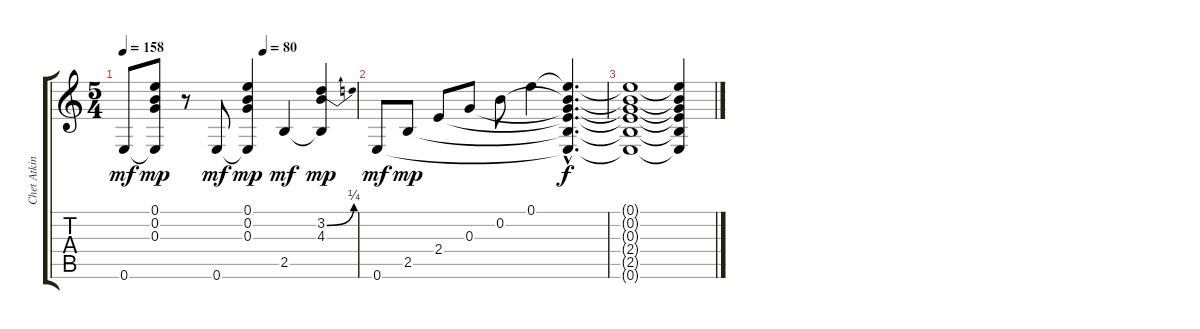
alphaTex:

\track ("Chet Atkins" "Chet Atkin") {instrument electricguitarjazz}
\staff {score tabs}
\tuning (E4 B3 G3 D3 A2 E2) {hide}
\ts (5 4)
\tempo 158
\tempo (80 0.6)
\clef g2
\ks c
0.6.8{dy mf} (0.1 0.2 0.3 0.6{t}).8{dy mp} r.8 0.6.8{dy mf} (0.1 0.2 0.3 0.6{t}).4{dy mp} 2.5.4{dy mf volume 0} (3.2{be (bend 0 0 60 1)} 4.3 2.5{t}).4{dy mp} |
0.6.8{dy mf} 2.5.8{dy mp} 2.4.8 0.3.8 0.2.8 0.1.4 (0.1{hac t} 0.2{hac t} 0.3{hac t} 2.4{hac t} 2.5{hac t} 0.6{hac t}).4{d dy f} |
(0.1{t} 0.2{t} 0.3{t} 2.4{t} 2.5{t} 0.6{t}).1 (0.1{t} 0.2{t} 0.3{t} 2.4{t} 2.5{t} 0.6{t}).4
